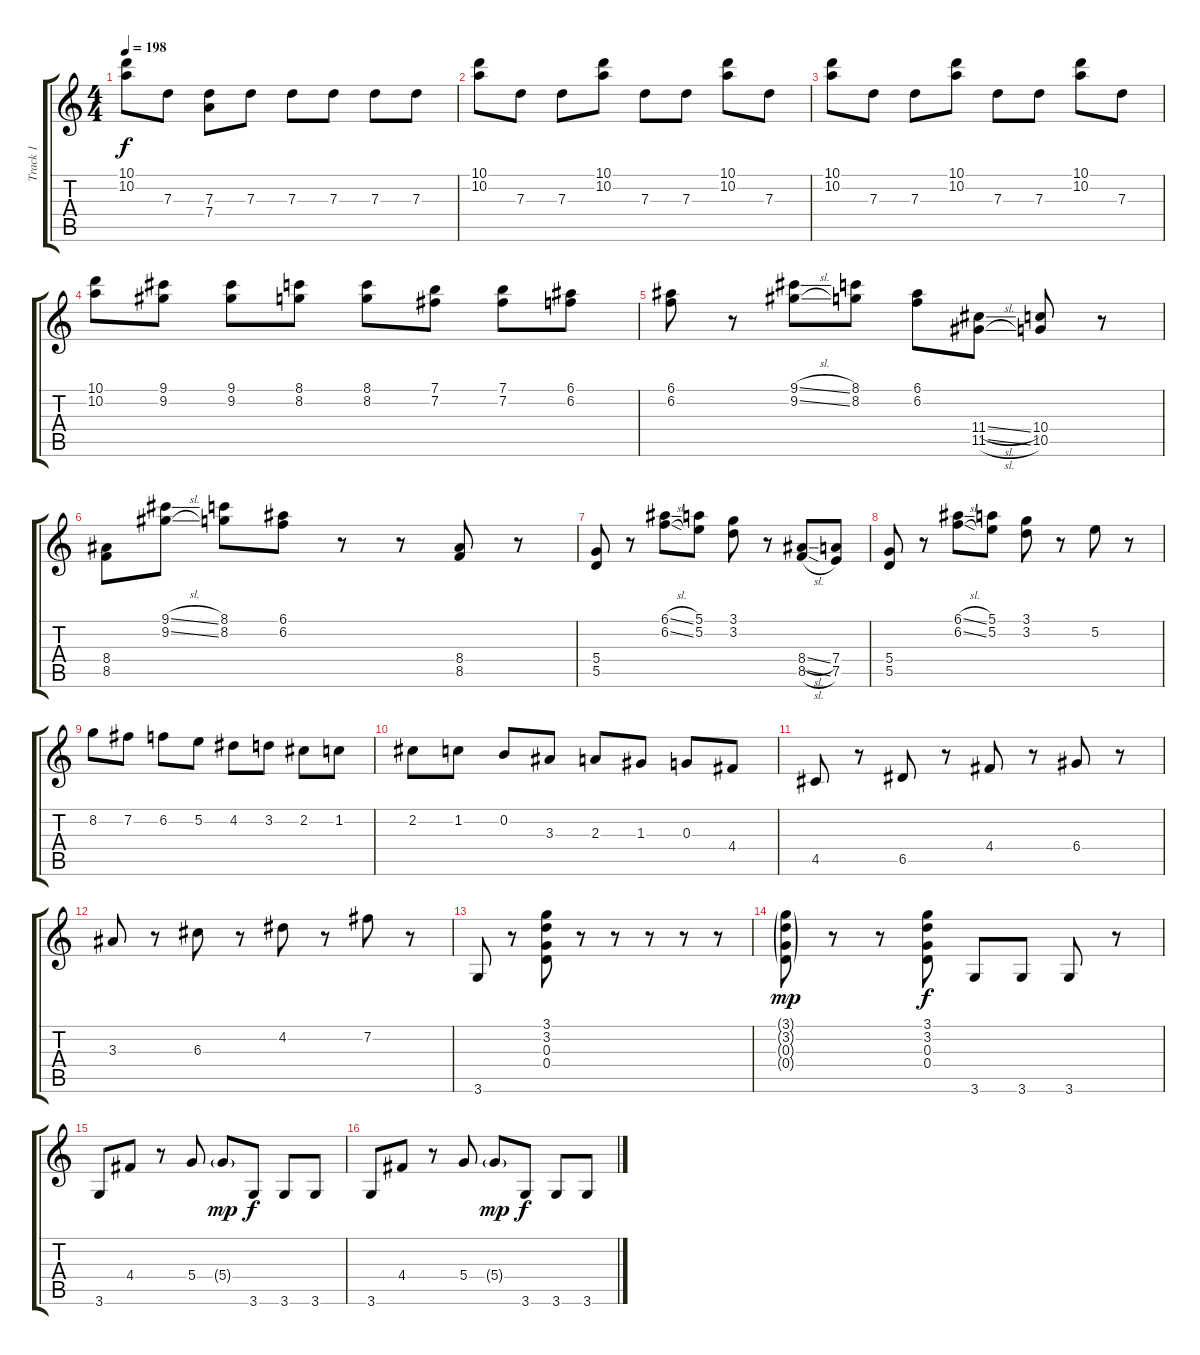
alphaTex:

\track ("Track 1" "Track 1") {instrument acousticguitarsteel}
\staff {score tabs}
\tuning (E4 B3 G3 D3 A2 E2) {hide}
\ts (4 4)
\tempo 198
\clef g2
\ks c
(10.1 10.2).8{dy f} 7.3.8 (7.3 7.4).8 7.3.8 7.3.8 7.3.8 7.3.8 7.3.8 |
(10.1 10.2).8 7.3.8 7.3.8 (10.1 10.2).8 7.3.8 7.3.8 (10.1 10.2).8 7.3.8 |
(10.1 10.2).8 7.3.8 7.3.8 (10.1 10.2).8 7.3.8 7.3.8 (10.1 10.2).8 7.3.8 |
(10.1 10.2).8 (9.1 9.2).8 (9.1 9.2).8 (8.1 8.2).8 (8.1 8.2).8 (7.1 7.2).8 (7.1 7.2).8 (6.1 6.2).8 |
(6.1 6.2).8 r.8 (9.1{sl} 9.2{sl}).8 (8.1 8.2).8 (6.1 6.2).8 (11.4{sl} 11.5{sl}).8 (10.4 10.5).8 r.8 |
(8.4 8.5).8 (9.1{sl} 9.2{sl}).8 (8.1 8.2).8 (6.1 6.2).8 r.8 r.8 (8.4 8.5).8 r.8 |
(5.4 5.5).8 r.8 (6.1{sl} 6.2{sl}).8 (5.1 5.2).8 (3.1 3.2).8 r.8 (8.4{sl} 8.5{sl}).8 (7.4 7.5).8 |
(5.4 5.5).8 r.8 (6.1{sl} 6.2{sl}).8 (5.1 5.2).8 (3.1 3.2).8 r.8 5.2.8 r.8 |
8.2.8 7.2.8 6.2.8 5.2.8 4.2.8 3.2.8 2.2.8 1.2.8 |
2.2.8 1.2.8 0.2.8 3.3.8 2.3.8 1.3.8 0.3.8 4.4.8 |
4.5.8 r.8 6.5.8 r.8 4.4.8 r.8 6.4.8 r.8 |
3.3.8 r.8 6.3.8 r.8 4.2.8 r.8 7.2.8 r.8 |
3.6.8 r.8 (3.1 3.2 0.3 0.4).8 r.8 r.8 r.8 r.8 r.8 |
(3.1{g} 3.2{g} 0.3{g} 0.4{g}).8{dy mp} r.8 r.8 (3.1 3.2 0.3 0.4).8{dy f} 3.6.8 3.6.8 3.6.8 r.8 |
3.6.8 4.4.8 r.8 5.4.8 5.4{g}.8{dy mp} 3.6.8{dy f} 3.6.8 3.6.8 |
3.6.8 4.4.8 r.8 5.4.8 5.4{g}.8{dy mp} 3.6.8{dy f} 3.6.8 3.6.8
